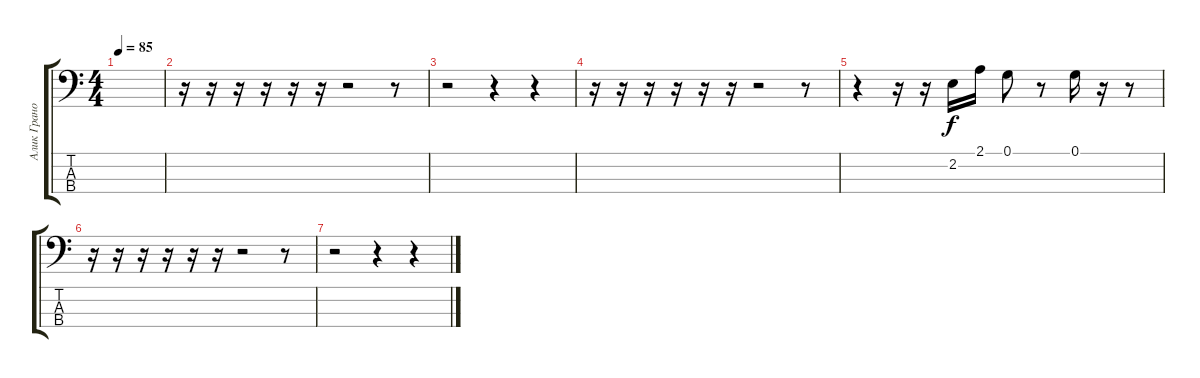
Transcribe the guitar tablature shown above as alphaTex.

\track ("Алик Грановский" "Алик Грано") {instrument electricbassfinger}
\staff {score tabs}
\tuning (G2 D2 A1 E1) {hide}
\ts (4 4)
\tempo 85
\clef f4
\ks c
|
r.16 r.16 r.16 r.16 r.16 r.16 r.2 r.8 |
r.2 r.4 r.4 |
r.16 r.16 r.16 r.16 r.16 r.16 r.2 r.8 |
r.4 r.16 r.16 2.2.16 2.1.16 0.1.8 r.8 0.1.16 r.16 r.8 |
r.16 r.16 r.16 r.16 r.16 r.16 r.2 r.8 |
r.2 r.4 r.4
